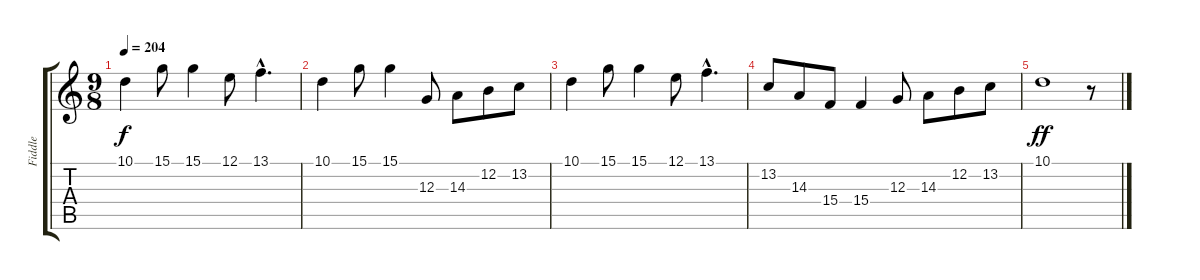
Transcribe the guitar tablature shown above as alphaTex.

\track ("Fiddle" "Fiddle") {instrument fiddle}
\staff {score tabs}
\tuning (E4 B3 G3 D3 A2 E2) {hide}
\ts (9 8)
\tempo 204
\clef g2
\ks c
10.1.4{dy f} 15.1.8 15.1.4 12.1.8 13.1{hac}.4{d} |
10.1.4 15.1.8 15.1.4 12.3.8 14.3.8 12.2.8 13.2.8 |
10.1.4 15.1.8 15.1.4 12.1.8 13.1{hac}.4{d} |
13.2.8 14.3.8 15.4.8 15.4.4 12.3.8 14.3.8 12.2.8 13.2.8 |
10.1.1{dy ff} r.8
